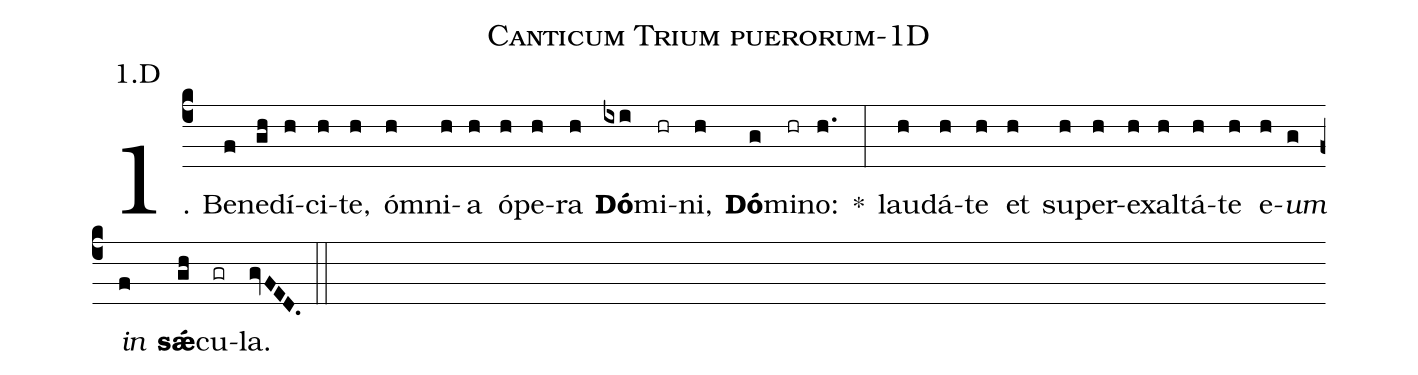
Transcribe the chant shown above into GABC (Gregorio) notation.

name: Canticum Trium puerorum-1D;
annotation: 1.D;
%%
(c4)1. Be(f)ne(gh)dí(h)ci(h)te,(h) óm(h)ni(h)a(h) ó(h)pe(h)ra(h) <b>Dó</b>(ixi)mi(hr)ni,(h) <b>Dó</b>(g)mi(hr)no:(h.) *(:) lau(h)dá(h)te(h) et(h) su(h)per(h)ex(h)al(h)tá(h)te(h) e(h)<i>um</i>(g) <i>in</i>(f) <b>sǽ</b>(gh)cu(gr)la.(gvFED.) (::)
